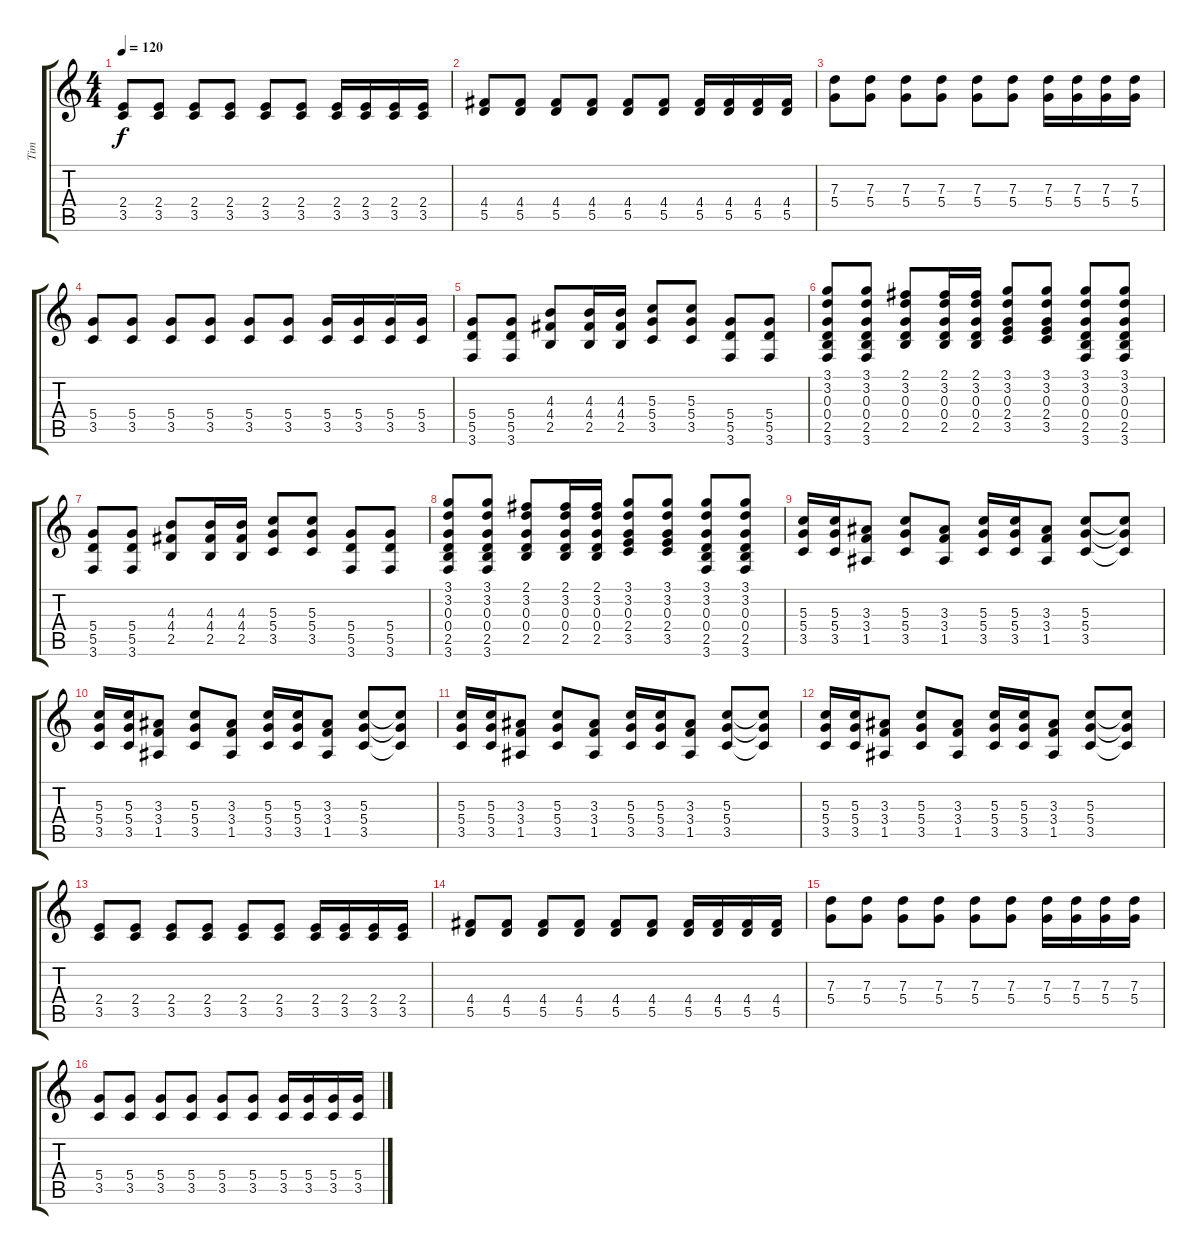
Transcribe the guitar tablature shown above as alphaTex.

\track ("Tim" "Tim") {instrument distortionguitar}
\staff {score tabs}
\tuning (E4 B3 G3 D3 A2 D2) {hide}
\ts (4 4)
\tempo 120
\clef g2
\ks c
(2.4 3.5).8{dy f} (2.4 3.5).8 (2.4 3.5).8 (2.4 3.5).8 (2.4 3.5).8 (2.4 3.5).8 (2.4 3.5).16 (2.4 3.5).16 (2.4 3.5).16 (2.4 3.5).16 |
(4.4 5.5).8 (4.4 5.5).8 (4.4 5.5).8 (4.4 5.5).8 (4.4 5.5).8 (4.4 5.5).8 (4.4 5.5).16 (4.4 5.5).16 (4.4 5.5).16 (4.4 5.5).16 |
(7.3 5.4).8 (7.3 5.4).8 (7.3 5.4).8 (7.3 5.4).8 (7.3 5.4).8 (7.3 5.4).8 (7.3 5.4).16 (7.3 5.4).16 (7.3 5.4).16 (7.3 5.4).16 |
(5.4 3.5).8 (5.4 3.5).8 (5.4 3.5).8 (5.4 3.5).8 (5.4 3.5).8 (5.4 3.5).8 (5.4 3.5).16 (5.4 3.5).16 (5.4 3.5).16 (5.4 3.5).16 |
(5.4 5.5 3.6).8{instrument distortionguitar} (5.4 5.5 3.6).8 (4.3 4.4 2.5).8 (4.3 4.4 2.5).16 (4.3 4.4 2.5).16 (5.3 5.4 3.5).8 (5.3 5.4 3.5).8 (5.4 5.5 3.6).8 (5.4 5.5 3.6).8 |
(3.1 3.2 0.3 0.4 2.5 3.6).8 (3.1 3.2 0.3 0.4 2.5 3.6).8 (2.1 3.2 0.3 0.4 2.5).8 (2.1 3.2 0.3 0.4 2.5).16 (2.1 3.2 0.3 0.4 2.5).16 (3.1 3.2 0.3 2.4 3.5).8 (3.1 3.2 0.3 2.4 3.5).8 (3.1 3.2 0.3 0.4 2.5 3.6).8 (3.1 3.2 0.3 0.4 2.5 3.6).8 |
(5.4 5.5 3.6).8 (5.4 5.5 3.6).8 (4.3 4.4 2.5).8 (4.3 4.4 2.5).16 (4.3 4.4 2.5).16 (5.3 5.4 3.5).8 (5.3 5.4 3.5).8 (5.4 5.5 3.6).8 (5.4 5.5 3.6).8 |
(3.1 3.2 0.3 0.4 2.5 3.6).8 (3.1 3.2 0.3 0.4 2.5 3.6).8 (2.1 3.2 0.3 0.4 2.5).8 (2.1 3.2 0.3 0.4 2.5).16 (2.1 3.2 0.3 0.4 2.5).16 (3.1 3.2 0.3 2.4 3.5).8 (3.1 3.2 0.3 2.4 3.5).8 (3.1 3.2 0.3 0.4 2.5 3.6).8 (3.1 3.2 0.3 0.4 2.5 3.6).8 |
(5.3 5.4 3.5).16 (5.3 5.4 3.5).16 (3.3 3.4 1.5).8 (5.3 5.4 3.5).8 (3.3 3.4 1.5).8 (5.3 5.4 3.5).16 (5.3 5.4 3.5).16 (3.3 3.4 1.5).8 (5.3 5.4 3.5).8 (5.3{t} 5.4{t} 3.5{t}).8 |
(5.3 5.4 3.5).16 (5.3 5.4 3.5).16 (3.3 3.4 1.5).8 (5.3 5.4 3.5).8 (3.3 3.4 1.5).8 (5.3 5.4 3.5).16 (5.3 5.4 3.5).16 (3.3 3.4 1.5).8 (5.3 5.4 3.5).8 (5.3{t} 5.4{t} 3.5{t}).8 |
(5.3 5.4 3.5).16 (5.3 5.4 3.5).16 (3.3 3.4 1.5).8 (5.3 5.4 3.5).8 (3.3 3.4 1.5).8 (5.3 5.4 3.5).16 (5.3 5.4 3.5).16 (3.3 3.4 1.5).8 (5.3 5.4 3.5).8 (5.3{t} 5.4{t} 3.5{t}).8 |
(5.3 5.4 3.5).16 (5.3 5.4 3.5).16 (3.3 3.4 1.5).8 (5.3 5.4 3.5).8 (3.3 3.4 1.5).8 (5.3 5.4 3.5).16 (5.3 5.4 3.5).16 (3.3 3.4 1.5).8 (5.3 5.4 3.5).8 (5.3{t} 5.4{t} 3.5{t}).8 |
(2.4 3.5).8{volume 11 instrument electricguitarmuted} (2.4 3.5).8 (2.4 3.5).8 (2.4 3.5).8 (2.4 3.5).8 (2.4 3.5).8 (2.4 3.5).16 (2.4 3.5).16 (2.4 3.5).16 (2.4 3.5).16 |
(4.4 5.5).8 (4.4 5.5).8 (4.4 5.5).8 (4.4 5.5).8 (4.4 5.5).8 (4.4 5.5).8 (4.4 5.5).16 (4.4 5.5).16 (4.4 5.5).16 (4.4 5.5).16 |
(7.3 5.4).8 (7.3 5.4).8 (7.3 5.4).8 (7.3 5.4).8 (7.3 5.4).8 (7.3 5.4).8 (7.3 5.4).16 (7.3 5.4).16 (7.3 5.4).16 (7.3 5.4).16 |
(5.4 3.5).8 (5.4 3.5).8 (5.4 3.5).8 (5.4 3.5).8 (5.4 3.5).8 (5.4 3.5).8 (5.4 3.5).16 (5.4 3.5).16 (5.4 3.5).16 (5.4 3.5).16
